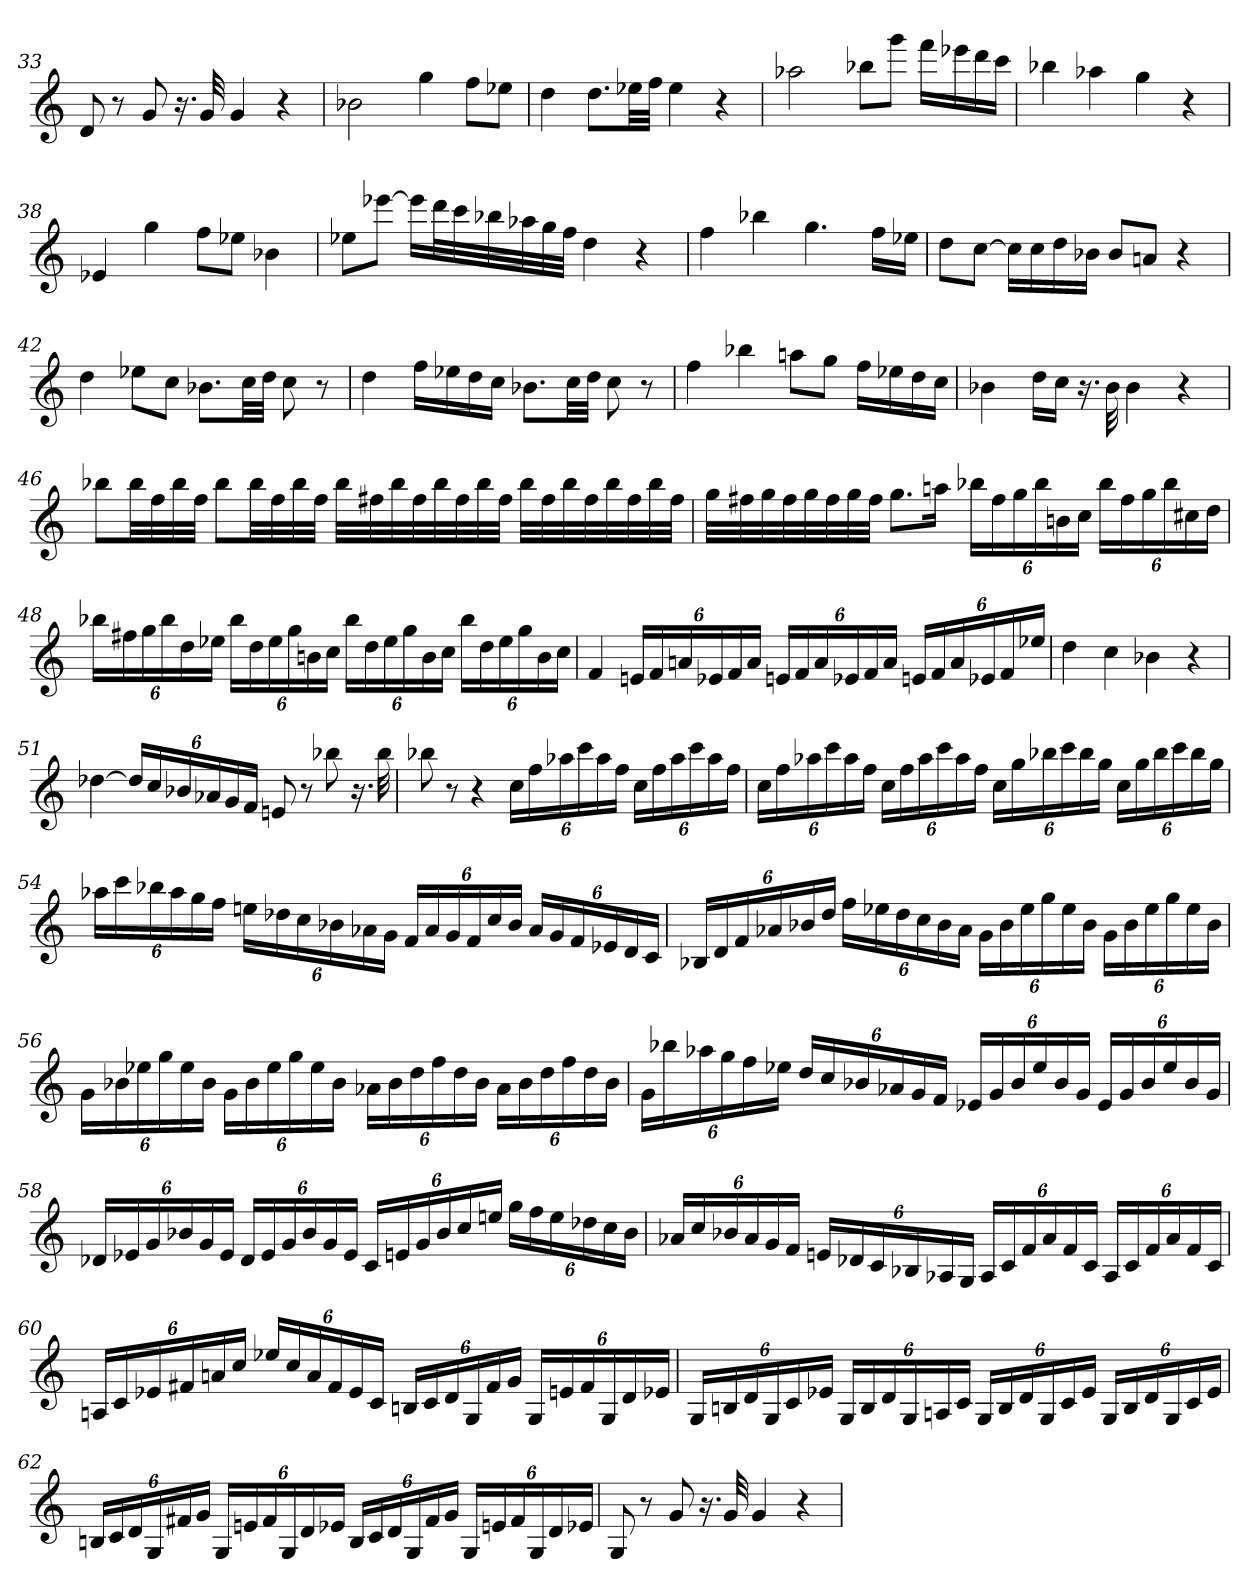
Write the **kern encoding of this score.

**kern
*part1
*staff1
=33
8d/
8r
8g/
16.r
32g/
4g/
4r
=34
2b-X\
4gg\
8ff\L
8ee-X\J
=35
4dd\
8.dd\L
32ee-X\LL
32ff\JJJ
4ee-\
4r
=36
2aa-X\
8bb-X\L
8ggg\J
16fff\LL
16eee-X\
16ddd\
16ccc\JJ
=37
4bb-X\
4aa-X\
4gg\
4r
=38
4e-X/
4gg\
8ff\L
8ee-X\J
4b-X\
=39
8ee-X\L
[8eee-X\J
16eee-\LL]
32ddd\L
32ccc\
32bb-X\
32aa-X\
32gg\
32ff\JJJ
4dd\
4r
=40
4ff\
4bb-X\
4.gg\
16ff\LL
16ee-X\JJ
=41
8dd\L
[8cc\J
16cc\LL]
16cc\
16dd\
16b-X\JJ
8b-/L
8an/J
4r
=42
4dd\
8ee-X\L
8cc\J
8.b-X\L
32cc\LL
32dd\JJJ
8cc\
8r
=43
4dd\
16ff\LL
16ee-X\
16dd\
16cc\JJ
8.b-X\L
32cc\LL
32dd\JJJ
8cc\
8r
=44
4ff\
4bb-X\
8aan\L
8gg\J
16ff\LL
16ee-X\
16dd\
16cc\JJ
=45
4b-X\
16dd\LL
16cc\JJ
16.r
32b-\
4b-\
4r
=46
8bb-X\L
32bb-\LL
32ff\
32bb-\
32ff\JJJ
8bb-\L
32bb-\LL
32ff\
32bb-\
32ff\JJJ
32bb-\LLL
32ff#X\
32bb-\
32ff#\
32bb-\
32ff#\
32bb-\
32ff#\JJJ
32bb-\LLL
32ff#\
32bb-\
32ff#\
32bb-\
32ff#\
32bb-\
32ff#\JJJ
=47
32gg\LLL
32ff#X\
32gg\
32ff#\
32gg\
32ff#\
32gg\
32ff#\JJJ
8.gg\L
16aan\Jk
24bb-X\LL
24ff#\
24gg\
24bb-\
24bn\
24cc\JJ
24bb-\LL
24ff#\
24gg\
24bb-\
24cc#X\
24dd\JJ
=48
24bb-X\LL
24ff#X\
24gg\
24bb-\
24dd\
24ee-X\JJ
24bb-\LL
24dd\
24ee-\
24gg\
24bn\
24cc\JJ
24bb-\LL
24dd\
24ee-\
24gg\
24b\
24cc\JJ
24bb-\LL
24dd\
24ee-\
24gg\
24b\
24cc\JJ
=49
4f/
24en/LL
24f/
24an/
24e-X/
24f/
24a/JJ
24en/LL
24f/
24a/
24e-X/
24f/
24a/JJ
24en/LL
24f/
24a/
24e-X/
24f/
24ee-X/JJ
=50
4dd\
4cc\
4b-X\
4r
=51
[4dd-X\
24dd-/LL]
24cc/
24b-X/
24a-X/
24g/
24f/JJ
8en/
8r
8bb-X\
16.r
32bb-\
=52
8bb-X\
8r
4r
24cc\LL
24ff\
24aa-X\
24ccc\
24aa-\
24ff\JJ
24cc\LL
24ff\
24aa-\
24ccc\
24aa-\
24ff\JJ
=53
24cc\LL
24ff\
24aa-X\
24ccc\
24aa-\
24ff\JJ
24cc\LL
24ff\
24aa-\
24ccc\
24aa-\
24ff\JJ
24cc\LL
24gg\
24bb-X\
24ccc\
24bb-\
24gg\JJ
24cc\LL
24gg\
24bb-\
24ccc\
24bb-\
24gg\JJ
=54
24aa-X\LL
24ccc\
24bb-X\
24aa-\
24gg\
24ff\JJ
24een\LL
24dd-X\
24cc\
24b-X\
24a-X\
24g\JJ
24f/LL
24a-/
24g/
24f/
24cc/
24b-/JJ
24a-/LL
24g/
24f/
24e-X/
24d/
24c/JJ
=55
24B-X/LL
24d/
24f/
24a-X/
24b-X/
24dd/JJ
24ff\LL
24ee-X\
24dd\
24cc\
24b-\
24a-\JJ
24g\LL
24b-\
24ee-\
24gg\
24ee-\
24b-\JJ
24g\LL
24b-\
24ee-\
24gg\
24ee-\
24b-\JJ
=56
24g\LL
24b-X\
24ee-X\
24gg\
24ee-\
24b-\JJ
24g\LL
24b-\
24ee-\
24gg\
24ee-\
24b-\JJ
24a-X\LL
24b-\
24dd\
24ff\
24dd\
24b-\JJ
24a-\LL
24b-\
24dd\
24ff\
24dd\
24b-\JJ
=57
24g\LL
24bb-X\
24aa-X\
24gg\
24ff\
24ee-X\JJ
24dd/LL
24cc/
24b-X/
24a-X/
24g/
24f/JJ
24e-X/LL
24g/
24b-/
24ee-/
24b-/
24g/JJ
24e-/LL
24g/
24b-/
24ee-/
24b-/
24g/JJ
=58
24d-X/LL
24e-X/
24g/
24b-X/
24g/
24e-/JJ
24d-/LL
24e-/
24g/
24b-/
24g/
24e-/JJ
24c/LL
24en/
24g/
24b-/
24cc/
24een/JJ
24gg\LL
24ff\
24ee\
24dd-X\
24cc\
24b-\JJ
=59
24a-X/LL
24cc/
24b-X/
24a-/
24g/
24f/JJ
24en/LL
24d-X/
24c/
24B-X/
24A-X/
24G/JJ
24A-/LL
24c/
24f/
24a-/
24f/
24c/JJ
24A-/LL
24c/
24f/
24a-/
24f/
24c/JJ
=60
24An/LL
24c/
24e-X/
24f#X/
24an/
24cc/JJ
24ee-X/LL
24cc/
24a/
24f#/
24e-/
24c/JJ
24Bn/LL
24c/
24d/
24G/
24f#/
24g/JJ
24G/LL
24en/
24f#/
24G/
24d/
24e-X/JJ
=61
24G/LL
24Bn/
24d/
24G/
24c/
24e-X/JJ
24G/LL
24B/
24d/
24G/
24An/
24c/JJ
24G/LL
24B/
24d/
24G/
24c/
24e-/JJ
24G/LL
24B/
24d/
24G/
24c/
24e-/JJ
=62
24Bn/LL
24c/
24d/
24G/
24f#X/
24g/JJ
24G/LL
24en/
24f#/
24G/
24d/
24e-X/JJ
24B/LL
24c/
24d/
24G/
24f#/
24g/JJ
24G/LL
24en/
24f#/
24G/
24d/
24e-X/JJ
=63
8G/
8r
8g/
16.r
32g/
4g/
4r
=
*-
